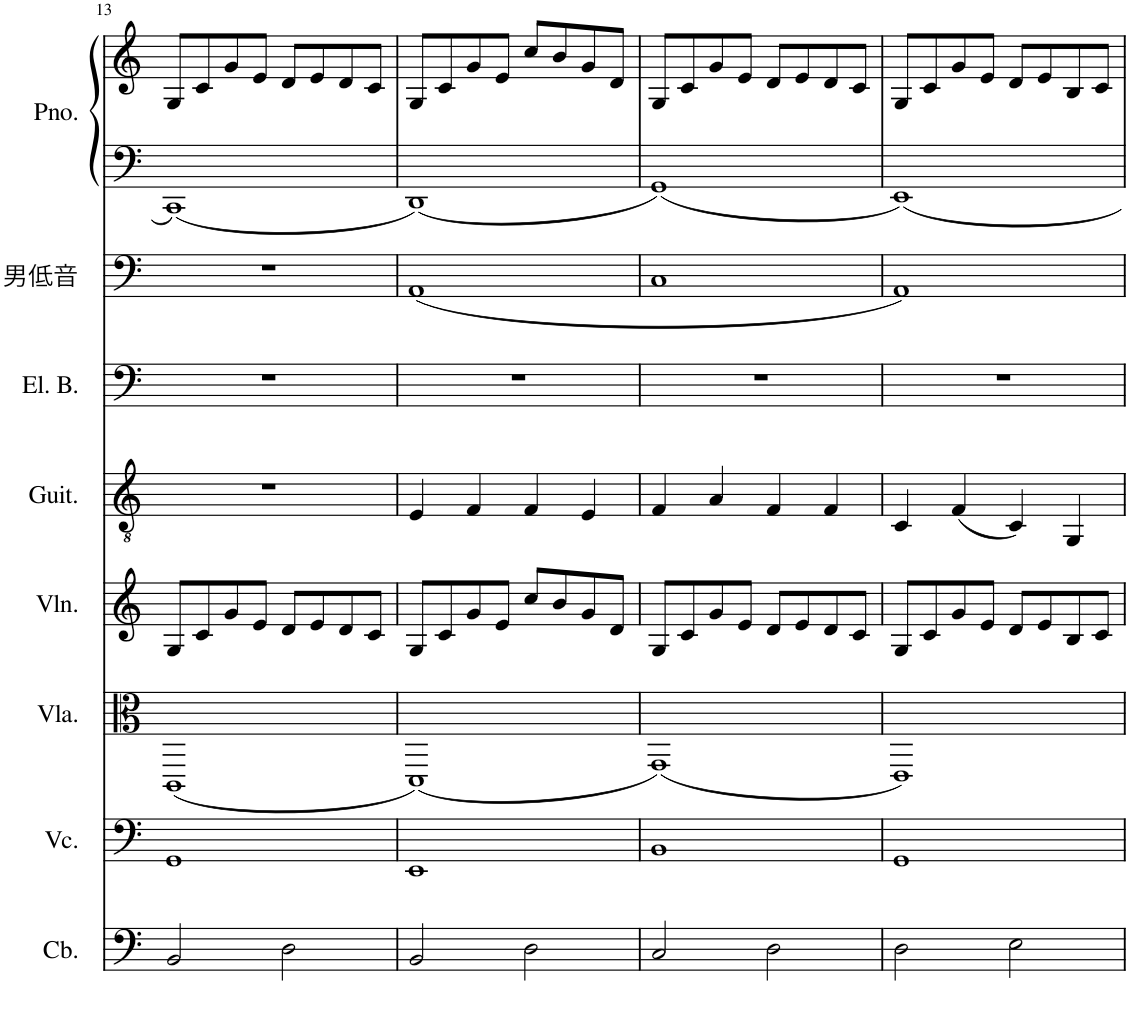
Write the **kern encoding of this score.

**kern	**kern	**kern	**kern	**kern	**kern	**kern	**kern	**kern
*part8	*part7	*part6	*part5	*part4	*part3	*part2	*part1	*part1
*staff9	*staff8	*staff7	*staff6	*staff5	*staff4	*staff3	*staff2	*staff1
*I"低音提琴	*I"大提琴	*I"中提琴	*I"小提琴	*I"原音吉他	*I"电贝斯	*I"原音贝斯	*I"钢琴	*
!!LO:PB:g=z
*clefF4	*clefF4	*clefC3	*clefG2	*clefGv2	*clefF4	*clefF4	*clefF4	*clefG2
*Trd7c12	*	*	*	*	*Trd7c12	*Trd7c12	*	*
*k[]	*k[]	*k[]	*k[]	*k[]	*k[]	*k[]	*k[]	*k[]
*M4/4	*M4/4	*M4/4	*M4/4	*M4/4	*M4/4	*M4/4	*M4/4	*M4/4
=13	=13	=13	=13	=13	=13	=13	=13	=13
2BB/	1GG	(1CC	8G/L	1r	1r	1r	1CC	8G/L
.	.	.	8c/	.	.	.	.	8c/
.	.	.	8g/	.	.	.	.	8g/
.	.	.	8e/J	.	.	.	.	8e/J
2D\	.	.	8d/L	.	.	.	.	8d/L
.	.	.	8e/	.	.	.	.	8e/
.	.	.	8d/	.	.	.	.	8d/
.	.	.	8c/J	.	.	.	.	8c/J
=14	=14	=14	=14	=14	=14	=14	=14	=14
2BB/	1EE	(1DD)	8G/L	4E/	1r	(1AA	1DD	8G/L
.	.	.	8c/	.	.	.	.	8c/
.	.	.	8g/	4F/	.	.	.	8g/
.	.	.	8e/J	.	.	.	.	8e/J
2D\	.	.	8cc/L	4F/	.	.	.	8cc/L
.	.	.	8b/	.	.	.	.	8b/
.	.	.	8g/	4E/	.	.	.	8g/
.	.	.	8d/J	.	.	.	.	8d/J
=15	=15	=15	=15	=15	=15	=15	=15	=15
2C/	1BB	(1GG)	8G/L	4F/	1r	1C	1GG	8G/L
.	.	.	8c/	.	.	.	.	8c/
.	.	.	8g/	4A/	.	.	.	8g/
.	.	.	8e/J	.	.	.	.	8e/J
2D\	.	.	8d/L	4F/	.	.	.	8d/L
.	.	.	8e/	.	.	.	.	8e/
.	.	.	8d/	4F/	.	.	.	8d/
.	.	.	8c/J	.	.	.	.	8c/J
=16	=16	=16	=16	=16	=16	=16	=16	=16
2D\	1GG	1EE)	8G/L	4C/	1r	1AA)	1EE	8G/L
.	.	.	8c/	.	.	.	.	8c/
.	.	.	8g/	(4F/	.	.	.	8g/
.	.	.	8e/J	.	.	.	.	8e/J
2E\	.	.	8d/L	4C/)	.	.	.	8d/L
.	.	.	8e/	.	.	.	.	8e/
.	.	.	8B/	4GG/	.	.	.	8B/
.	.	.	8c/J	.	.	.	.	8c/J
=	=	=	=	=	=	=	=	=
*-	*-	*-	*-	*-	*-	*-	*-	*-
